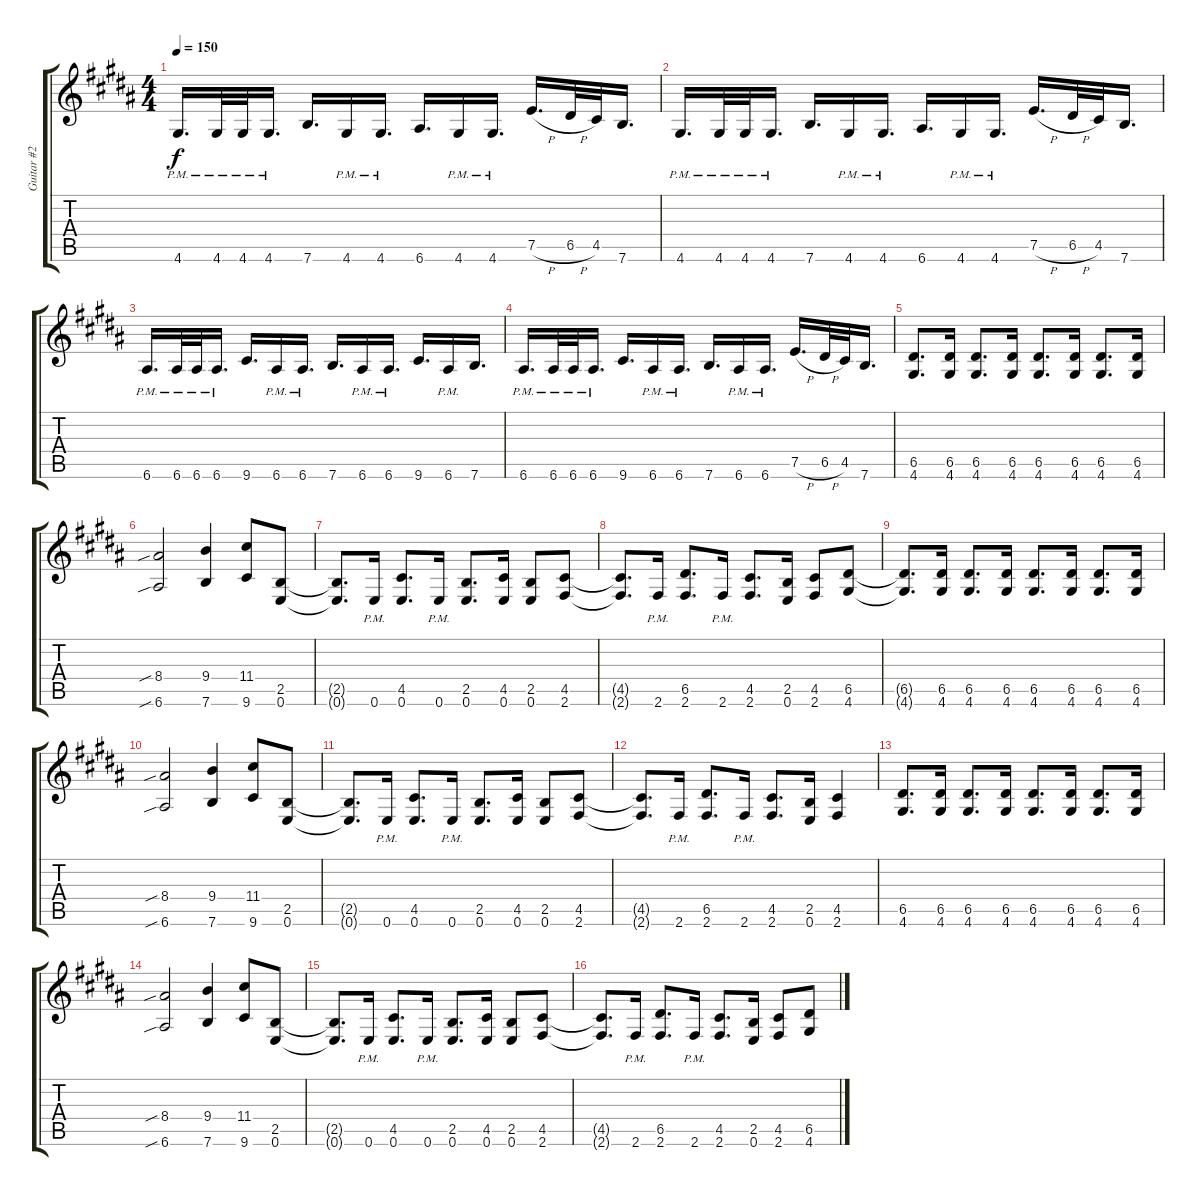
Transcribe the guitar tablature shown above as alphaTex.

\track ("Guitar #2" "Guitar #2") {instrument distortionguitar}
\staff {score tabs}
\tuning (E4 B3 G3 D3 A2 E2) {hide}
\ts (4 4)
\tempo 150
\clef g2
\ks b
4.6{pm}.16{d dy f} 4.6{pm}.32 4.6{pm}.32 4.6{pm}.16{d} 7.6.16{d} 4.6{pm}.16 4.6{pm}.16{d} 6.6.16{d} 4.6{pm}.16 4.6{pm}.16{d} 7.5{h}.16{d} 6.5{h}.32 4.5.32 7.6.16{d} |
\ks g#minor
4.6{pm}.16{d} 4.6{pm}.32 4.6{pm}.32 4.6{pm}.16{d} 7.6.16{d} 4.6{pm}.16 4.6{pm}.16{d} 6.6.16{d} 4.6{pm}.16 4.6{pm}.16{d} 7.5{h}.16{d} 6.5{h}.32 4.5.32 7.6.16{d} |
6.6{pm}.16{d} 6.6{pm}.32 6.6{pm}.32 6.6{pm}.16{d} 9.6.16{d} 6.6{pm}.16 6.6{pm}.16{d} 7.6.16{d} 6.6{pm}.16 6.6{pm}.16{d} 9.6.16{d} 6.6{pm}.16 7.6.16{d} |
6.6{pm}.16{d} 6.6{pm}.32 6.6{pm}.32 6.6{pm}.16{d} 9.6.16{d} 6.6{pm}.16 6.6{pm}.16{d} 7.6.16{d} 6.6{pm}.16 6.6{pm}.16{d} 7.5{h}.16{d} 6.5{h}.32 4.5.32 7.6.16{d} |
\ks b
(6.5 4.6).8{d} (6.5 4.6).16 (6.5 4.6).8{d} (6.5 4.6).16 (6.5 4.6).8{d} (6.5 4.6).16 (6.5 4.6).8{d} (6.5 4.6).16 |
\ks g#minor
(8.4{sib} 6.6{sib}).2 (9.4 7.6).4 (11.4 9.6).8 (2.5 0.6).8 |
(2.5{t} 0.6{t}).8{d} 0.6{pm}.16 (4.5 0.6).8{d} 0.6{pm}.16 (2.5 0.6).8{d} (4.5 0.6).16 (2.5 0.6).8 (4.5 2.6).8 |
(4.5{t} 2.6{t}).8{d} 2.6{pm}.16 (6.5 2.6).8{d} 2.6{pm}.16 (4.5 2.6).8{d} (2.5 0.6).16 (4.5 2.6).8 (6.5 4.6).8 |
\ks b
(6.5{t} 4.6{t}).8{d} (6.5 4.6).16 (6.5 4.6).8{d} (6.5 4.6).16 (6.5 4.6).8{d} (6.5 4.6).16 (6.5 4.6).8{d} (6.5 4.6).16 |
\ks g#minor
(8.4{sib} 6.6{sib}).2 (9.4 7.6).4 (11.4 9.6).8 (2.5 0.6).8 |
(2.5{t} 0.6{t}).8{d} 0.6{pm}.16 (4.5 0.6).8{d} 0.6{pm}.16 (2.5 0.6).8{d} (4.5 0.6).16 (2.5 0.6).8 (4.5 2.6).8 |
(4.5{t} 2.6{t}).8{d} 2.6{pm}.16 (6.5 2.6).8{d} 2.6{pm}.16 (4.5 2.6).8{d} (2.5 0.6).16 (4.5 2.6).4 |
\ks b
(6.5 4.6).8{d} (6.5 4.6).16 (6.5 4.6).8{d} (6.5 4.6).16 (6.5 4.6).8{d} (6.5 4.6).16 (6.5 4.6).8{d} (6.5 4.6).16 |
\ks g#minor
(8.4{sib} 6.6{sib}).2 (9.4 7.6).4 (11.4 9.6).8 (2.5 0.6).8 |
(2.5{t} 0.6{t}).8{d} 0.6{pm}.16 (4.5 0.6).8{d} 0.6{pm}.16 (2.5 0.6).8{d} (4.5 0.6).16 (2.5 0.6).8 (4.5 2.6).8 |
(4.5{t} 2.6{t}).8{d} 2.6{pm}.16 (6.5 2.6).8{d} 2.6{pm}.16 (4.5 2.6).8{d} (2.5 0.6).16 (4.5 2.6).8 (6.5 4.6).8
